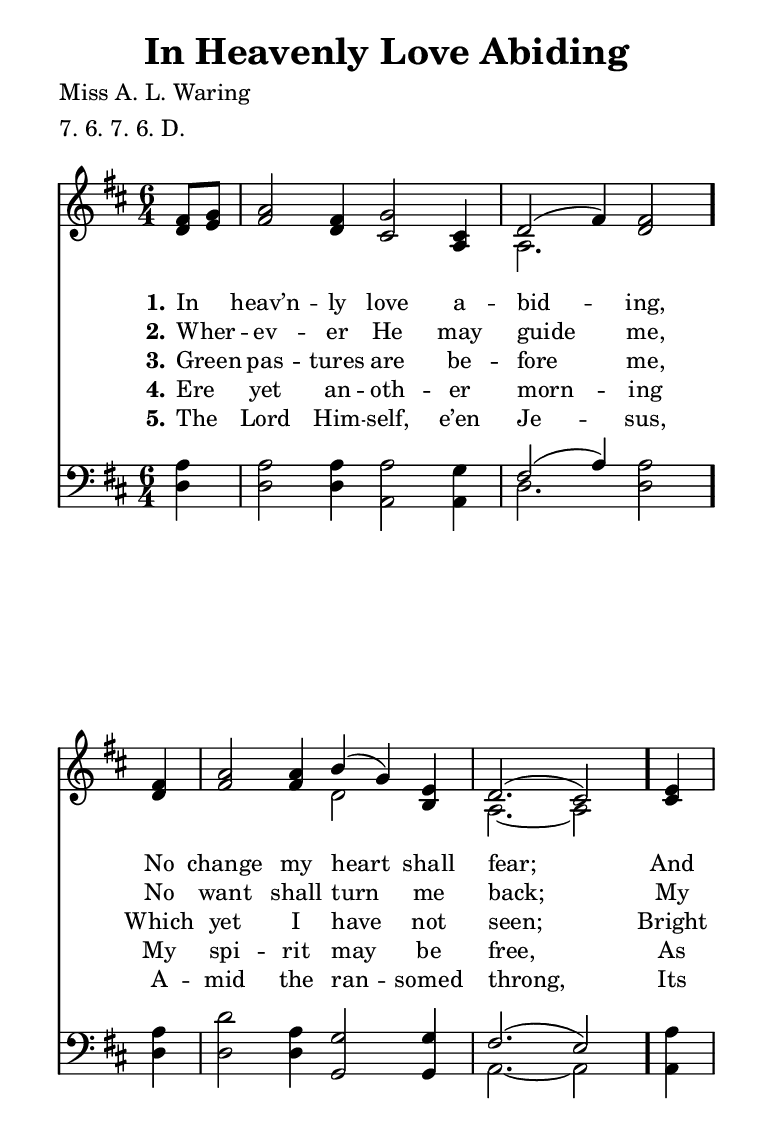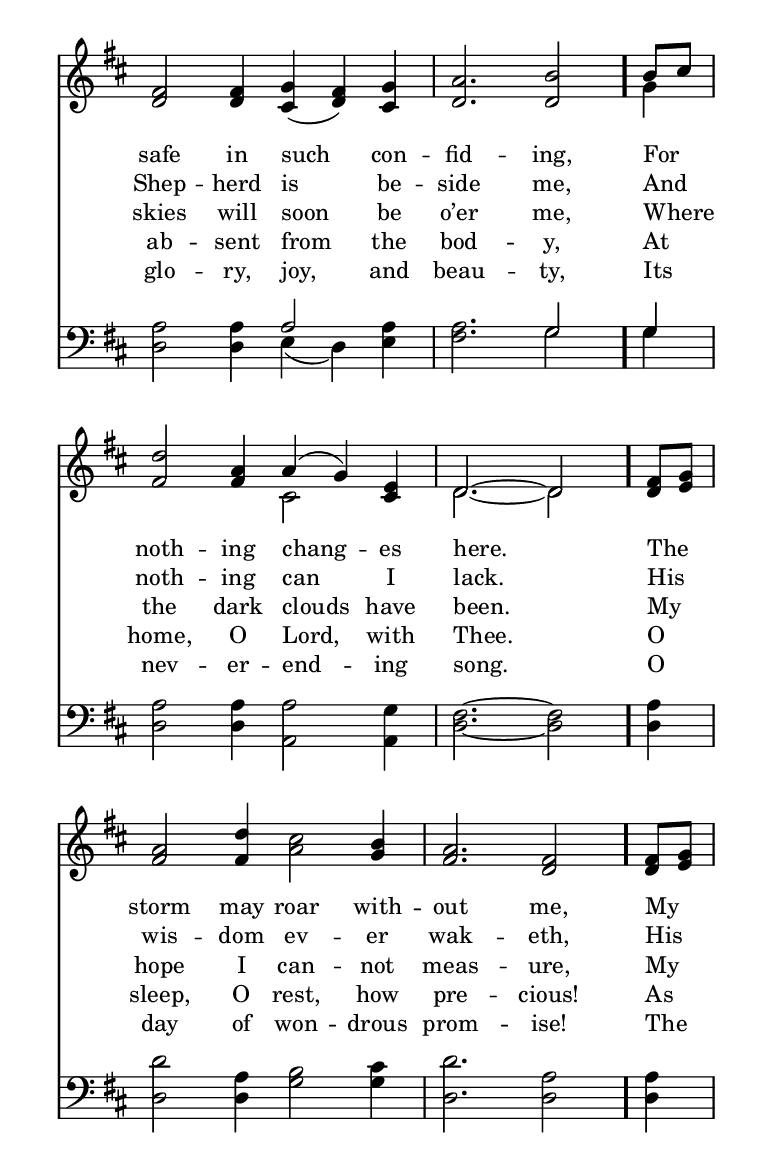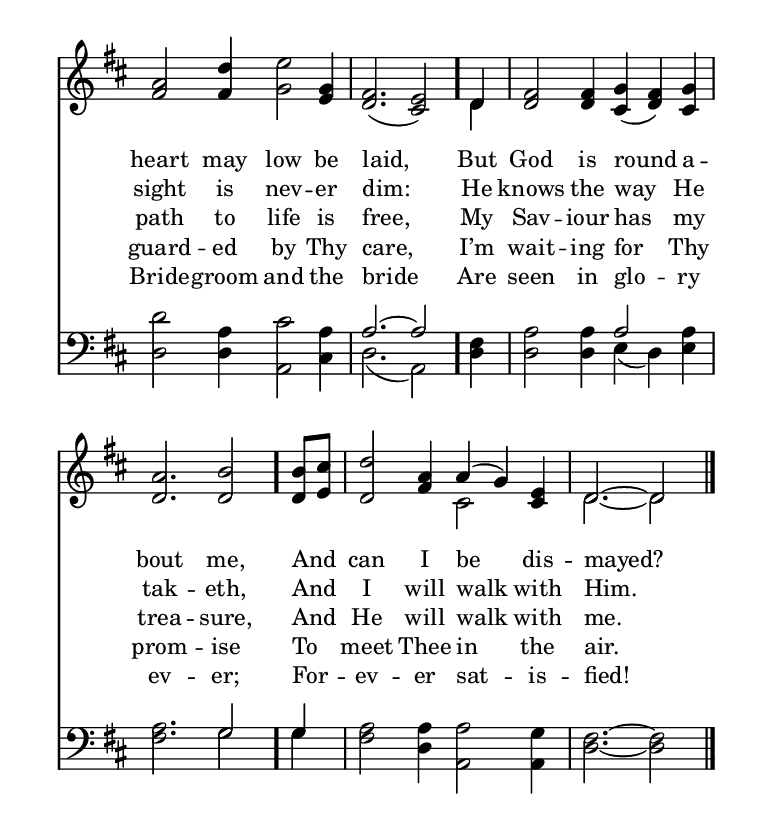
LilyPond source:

\include "common/global.ily"
\paper {
  \include "common/paper.ily"
}

\header{
  hymnnumber = "228"
  title = "In Heavenly Love Abiding"
  tunename = "Confidence"
  meter = "7. 6. 7. 6. D."
  poet = "Miss A. L. Waring"
  composer = ""
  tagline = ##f
}

global = {
  \include "common/overrides.ily"
  \override Staff.TimeSignature.style = #'numbered
  \time 6/4
  \override Score.MetronomeMark.transparent = ##t % hide all fermata changes too
  \tempo 4=120
  \key d \major
  \partial 4
  \autoBeamOff
}

notesSoprano = {
\global
\relative c' {

  fis8[ g] | a2 fis4 g2 cis,4 | d2( fis4) fis2
  fis4 | a2 a4 b( g) e | d2.( cis2)
  e4 | fis2 fis4 g( fis) g | a2. b2
  b8[ cis] | d2 a4 a( g) e | d2. ~ d2
  fis8[ g] a2 d4 cis2 b4 | a2. fis2
  fis8[ g] | a2 d4 e2 g,4 | fis2.( e2)
  d4 | fis2 fis4 g( fis) g | a2. b2
  b8[ cis] | d2 a4 a( g) e | d2. ~ d2

  \bar "|."

}
}

notesAlto = {
\global
\relative e' {

  d8[ e] | fis2 d4 cis2 a4 | a2. d2
  d4 | fis2 fis4 d2 b4 | a2. ~ a2
  cis4 | d2 d4 cis( d) cis | d2. d2
  g4 | fis2 fis4 cis2 cis4 | d2. ~ d2
  d8[ e] | fis2 fis4 a2 g4 | fis2. d2
  d8[ e] | fis2 fis4 g2 e4 | d2.( cis2)
  d4 | d2 d4 cis( d) cis | d2. d2
  d8[ e] | d2 fis4 cis2 cis4 | d2. ~ d2

}
}

notesTenor = {
\global
\relative a {

  a4 | a2 a4 a2 g4 | fis2( a4) a2
  a4 | d2 a4 g2 g4 | fis2.( e2)
  a4 | a2 a4 a2 a4 | a2. g2
  g4 | a2 a4 a2 g4 | fis2. ~ fis2
  a4 | d2 a4 b2 cis4 | d2. a2
  a4 | d2 a4 cis2 a4 | a2. ~ a2
  fis4 | a2 a4 a2 a4 | a2. g2
  g4 | a2 a4 a2 g4 | fis2. ~ fis2

}
}

notesBass = {
\global
\relative f {

  d4 | d2 d4 a2 a4 | d2. d2
  d4 | d2 d4 g,2 g4 | a2. ~ a2
  a4 | d2 d4 e( d) e | fis2. g2
  g4 | d2 d4 a2 a4 | d2. ~ d2
  d4 | d2 d4 g2 g4 | d2. d2
  d4 | d2 d4 a2 cis4 | d2.( a2)
  d4 | d2 d4 e( d) e | fis2. g2
  g4 | fis2 d4 a2 a4 | d2. ~ d2

}
}

wordsA = \lyricmode {
\set stanza = "1."

In heav’n -- ly love a -- bid -- ing, \bar "."
No change my heart shall fear; \bar "."
And safe in such con -- fid -- ing, \bar "."
For noth -- ing chang -- es here. \bar "."
The storm may roar with -- out me, \bar "."
My heart may low be laid, \bar "."
But God is round a -- bout me, \bar "."
And can I be dis -- mayed? \bar "."

}

wordsB = \lyricmode {
\set stanza = "2."

Wher -- ev -- er He may guide me,
No want shall turn me back;
My Shep -- herd is be -- side me,
And noth -- ing can I lack.
His wis -- dom ev -- er wak -- eth,
His sight is nev -- er dim:
He knows the way He tak -- eth,
And I will walk with Him.

}

wordsC = \lyricmode {
\set stanza = "3."

Green pas -- tures are be -- fore me,
Which yet I have not seen;
Bright skies will soon be o’er me,
Where the dark clouds have been.
My hope I can -- not meas -- ure,
My path to life is free,
My Sav -- iour has my trea -- sure,
And He will walk with me.

}

wordsD = \lyricmode {
\set stanza = "4."

Ere yet an -- oth -- er morn -- ing
My spi -- rit may be free,
As ab -- sent from the bod -- y,
At home, O Lord, with Thee.
O sleep, O rest, how pre -- cious!
As guard -- ed by Thy care,
I’m wait -- ing for Thy prom -- ise
To meet Thee in the air.

}

wordsE = \lyricmode {
\set stanza = "5."

The Lord Him -- self, e’en Je -- sus,
A -- mid the ran -- somed throng,
Its glo -- ry, joy, and beau -- ty,
Its nev -- er -- end -- ing song.
O day of won -- drous prom -- ise!
The Bride -- groom and the bride
Are seen in glo -- ry ev -- er;
For -- ev -- er sat -- is -- fied!

}

\score {
  \context ChoirStaff <<
    \context Staff = upper <<
      \set Staff.autoBeaming = ##f
      \set ChoirStaff.systemStartDelimiter = #'SystemStartBar
      \set ChoirStaff.printPartCombineTexts = ##f
      \partcombine #'(2 . 9) \notesSoprano \notesAlto
      \context NullVoice = sopranos { \voiceOne << \notesSoprano >> }
      \context NullVoice = altos { \voiceTwo << \notesAlto >> }
      \context Lyrics = one   \lyricsto sopranos \wordsA
      \context Lyrics = two   \lyricsto sopranos \wordsB
      \context Lyrics = three \lyricsto sopranos \wordsC
      \context Lyrics = four  \lyricsto sopranos \wordsD
      \context Lyrics = five  \lyricsto sopranos \wordsE
    >>
    \context Staff = men <<
      \set Staff.autoBeaming = ##f
      \clef bass
      \set ChoirStaff.printPartCombineTexts = ##f
      \partcombine #'(2 . 9) \notesTenor \notesBass
      \context NullVoice = tenors { \voiceOne << \notesTenor >> }
      \context NullVoice = basses { \voiceTwo << \notesBass >> }
    >>
  >>
  \layout {
    \include "common/layout.ily"
  }
  \midi{
    \include "common/midi.ily"
  }
}

\version "2.19.49"  % necessary for upgrading to future LilyPond versions.

% vi:set et ts=2 sw=2 ai nocindent syntax=lilypond:
